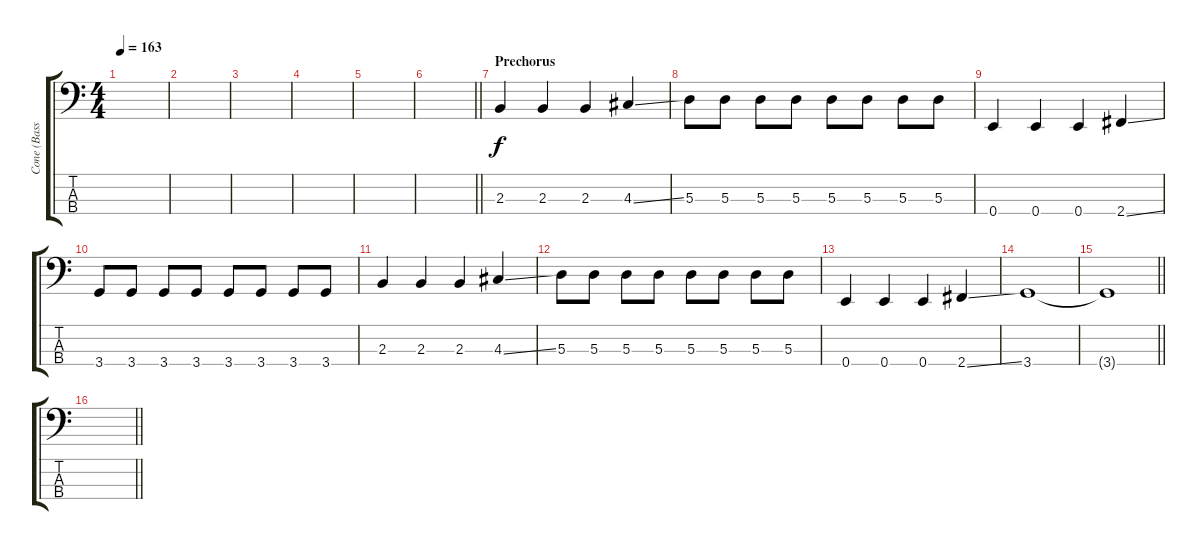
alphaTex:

\track ("Cone (Bass)" "Cone (Bass") {instrument electricbassfinger}
\staff {score tabs}
\tuning (G2 D2 A1 E1) {hide}
\ts (4 4)
\tempo 163
\clef f4
\ks c
|
|
|
|
|
\barLineRight lightlight
|
\section ("" "Prechorus")
2.3.4 2.3.4 2.3.4 4.3{ss}.4 |
5.3.8 5.3.8 5.3.8 5.3.8 5.3.8 5.3.8 5.3.8 5.3.8 |
0.4.4 0.4.4 0.4.4 2.4{ss}.4 |
3.4.8 3.4.8 3.4.8 3.4.8 3.4.8 3.4.8 3.4.8 3.4.8 |
2.3.4 2.3.4 2.3.4 4.3{ss}.4 |
5.3.8 5.3.8 5.3.8 5.3.8 5.3.8 5.3.8 5.3.8 5.3.8 |
0.4.4 0.4.4 0.4.4 2.4{ss}.4 |
3.4.1 |
\barLineRight lightlight
3.4{t}.1 |
\barLineRight lightlight
